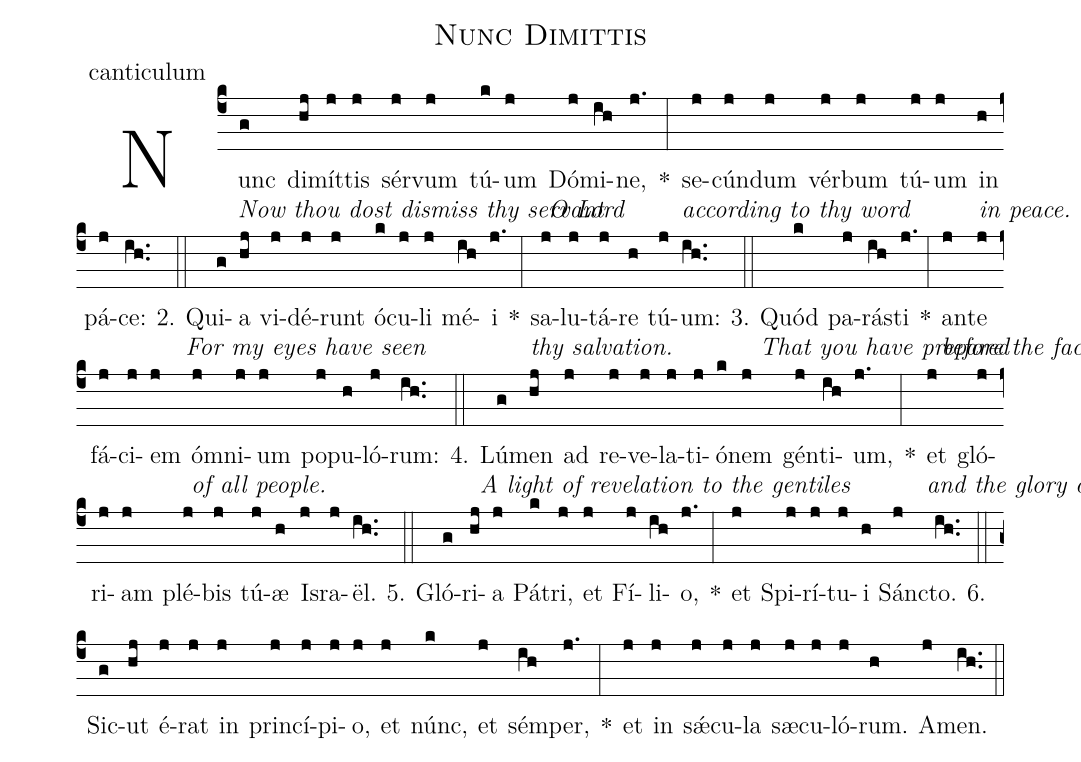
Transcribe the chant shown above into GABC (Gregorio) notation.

name: Nunc Dimittis;
office-part: canticulum;
%%
Nunc[Now thou dost dismiss thy servant](c4g) di(hj)mít(j)tis(j) sér(j)vum(j) tú(k)um(j) Dó[O Lord](j)mi(ih)ne,(j.) *(:)
se[according to thy word](j)cún(j)dum(j) vér(j)bum(j) tú(j)um(j) in[in peace.](h) pá(j)ce:(ih..) 2.(::)

Qui[For my eyes have seen](g)a(hj) vi(j)dé(j)runt(j) ó(k)cu(j)li(j) mé(ih)i(j.) *(:)
sa[thy salvation.](j)lu(j)tá(j)re(h) tú(j)um:(ih..) 3.(::)

Quód[That you have prepared](k) pa(j)rá(ih)sti(j.) *(:)
an[before the face](j)te(j) fá(j)ci(j)em(j) óm[of all people.](j)ni(j)um(j) po(j)pu(h)ló(j)rum:(ih..) 4.(::)

Lú[A light of revelation to the gentiles](g)men(hj) ad(j) re(j)ve(j)la(j)ti(j)ó(k)nem(j) gén(j)ti(ih)um,(j.) *(:)
et[and the glory of thy people Israel.](j) gló(j)ri(j)am(j) plé(j)bis(j) tú(j)æ(h) Is(j)ra(j)ël.(ih..) 5.(::)

Gló(g)ri(hj)a(j) Pá(k)tri,(j) et(j) Fí(j)li(ih)o,(j.) *(:)
et(j) Spi(j)rí(j)tu(j)i(h) Sán(j)cto.(ih..) 6.(::)

Sic(g)ut(hj) é(j)rat(j) in(j) prin(j)cí(j)pi(j)o,(j) et(j) núnc,(k) et(j) sém(ih)per,(j.) *(:)
et(j) in(j) s<v>\'\ae</v>(j)cu(j)la(j) sæ(j)cu(j)ló(j)rum.(h) A(j)men.(ih..) (::)
